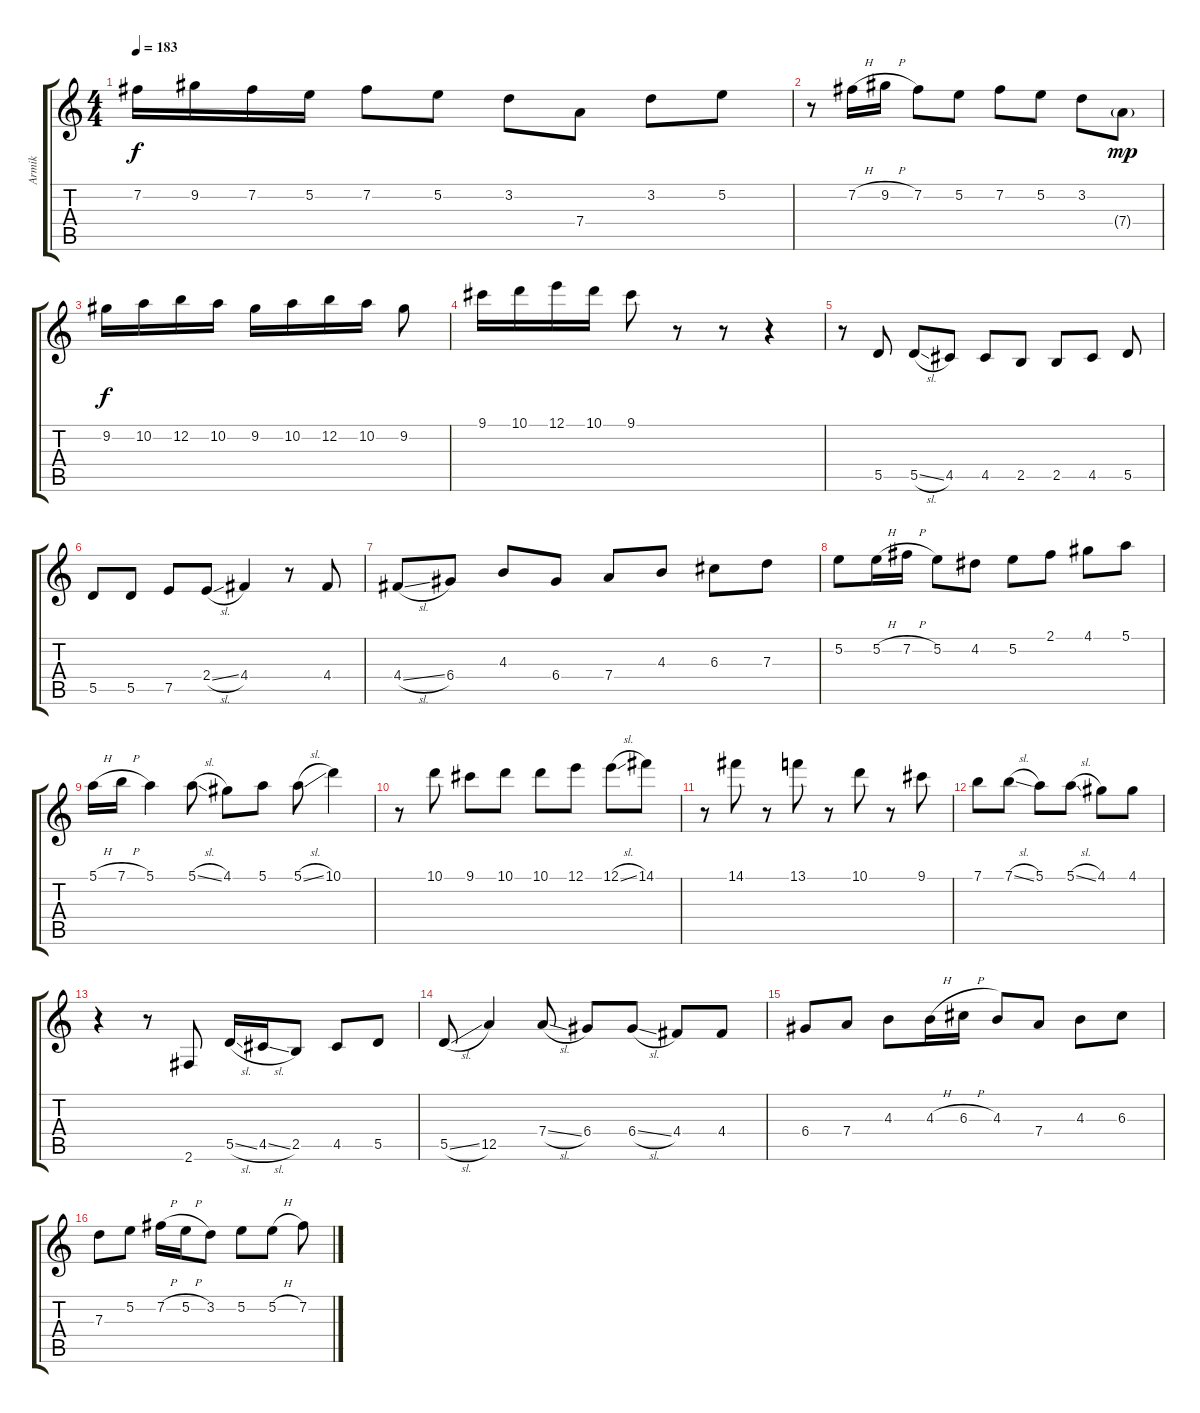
\track ("Armik" "Armik") {instrument acousticguitarsteel}
\staff {score tabs}
\tuning (E4 B3 G3 D3 A2 E2) {hide}
\ts (4 4)
\tempo 183
\clef g2
\ks c
7.2.16{dy f} 9.2.16 7.2.16 5.2.16 7.2.8 5.2.8 3.2.8 7.4.8 3.2.8 5.2.8 |
r.8 7.2{h}.16 9.2{h}.16 7.2.8 5.2.8 7.2.8 5.2.8 3.2.8 7.4{g}.8{dy mp} |
9.2.16{dy f} 10.2.16 12.2.16 10.2.16 9.2.16 10.2.16 12.2.16 10.2.16 9.2.8 |
9.1.16 10.1.16 12.1.16 10.1.16 9.1.8 r.8 r.8 r.4 |
r.8 5.5.8 5.5{sl}.8 4.5.8 4.5.8 2.5.8 2.5.8 4.5.8 5.5.8 |
5.5.8 5.5.8 7.5.8 2.4{sl}.8 4.4.4 r.8 4.4.8 |
4.4{sl}.8 6.4.8 4.3.8 6.4.8 7.4.8 4.3.8 6.3.8 7.3.8 |
5.2.8 5.2{h}.16 7.2{h}.16 5.2.8 4.2.8 5.2.8 2.1.8 4.1.8 5.1.8 |
5.1{h}.16 7.1{h}.16 5.1.4 5.1{sl}.8 4.1.8 5.1.8 5.1{sl}.8 10.1.4 |
r.8 10.1.8 9.1.8 10.1.8 10.1.8 12.1.8 12.1{sl}.8 14.1.8 |
r.8 14.1.8 r.8 13.1.8 r.8 10.1.8 r.8 9.1.8 |
7.1.8 7.1{sl}.8 5.1.8 5.1{sl}.8 4.1.8 4.1.8 |
r.4 r.8 2.6.8 5.5{sl}.16 4.5{sl}.16 2.5.8 4.5.8 5.5.8 |
5.5{sl}.8 12.5.4 7.4{sl}.8 6.4.8 6.4{sl}.8 4.4.8 4.4.8 |
6.4.8 7.4.8 4.3.8 4.3{h}.16 6.3{h}.16 4.3.8 7.4.8 4.3.8 6.3.8 |
7.3.8 5.2.8 7.2{h}.16 5.2{h}.16 3.2.8 5.2.8 5.2{h}.8 7.2.8
